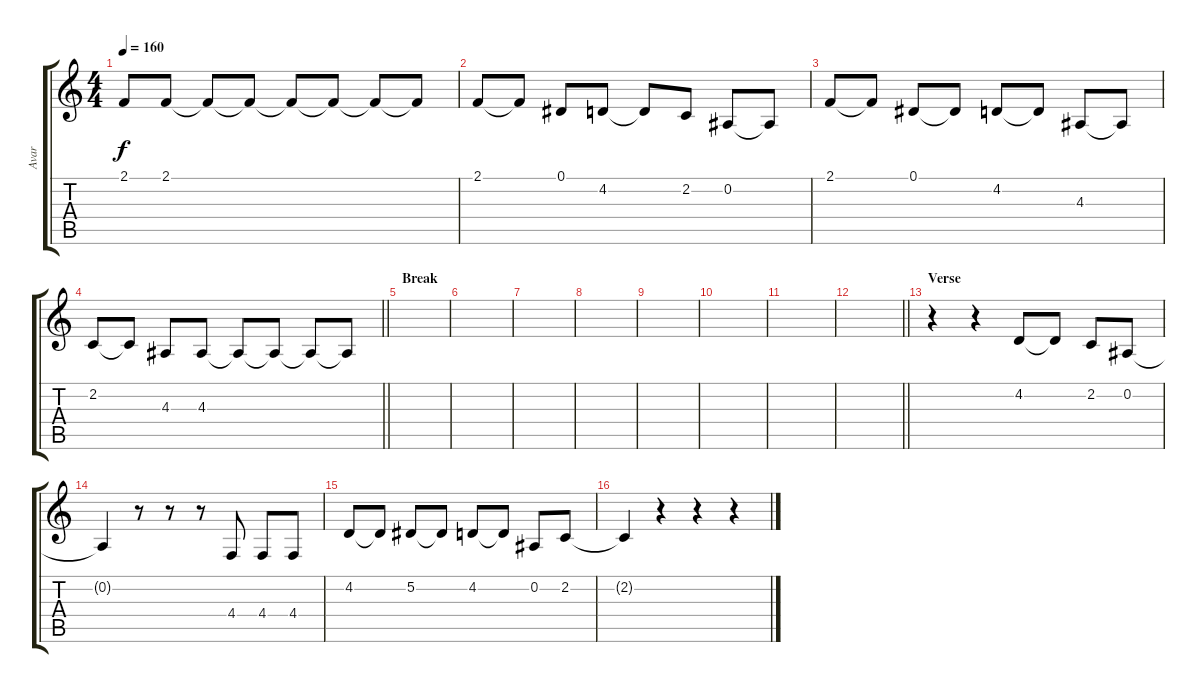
\track ("Avar" "Avar") {instrument tenorsax}
\staff {score tabs}
\tuning (Eb4 Bb3 Gb3 Db3 Ab2 Eb2) {hide}
\ts (4 4)
\tempo 160
\clef g2
\ks c
2.1.8{dy f} 2.1.8 2.1{t}.8 2.1{t}.8 2.1{t}.8 2.1{t}.8 2.1{t}.8 2.1{t}.8 |
2.1.8 2.1{t}.8 0.1.8 4.2.8 4.2{t}.8 2.2.8 0.2.8 0.2{t}.8 |
2.1.8 2.1{t}.8 0.1.8 0.1{t}.8 4.2.8 4.2{t}.8 4.3.8 4.3{t}.8 |
\barLineRight lightlight
2.2.8 2.2{t}.8 4.3.8 4.3.8 4.3{t}.8 4.3{t}.8 4.3{t}.8 4.3{t}.8 |
\section ("" "Break")
|
|
|
|
|
|
|
\barLineRight lightlight
|
\section ("" "Verse")
r.4 r.4 4.2.8 4.2{t}.8 2.2.8 0.2.8 |
0.2{t}.4 r.8 r.8 r.8 4.4.8 4.4.8 4.4.8 |
4.2.8 4.2{t}.8 5.2.8 5.2{t}.8 4.2.8 4.2{t}.8 0.2.8 2.2.8 |
2.2{t}.4 r.4 r.4 r.4
